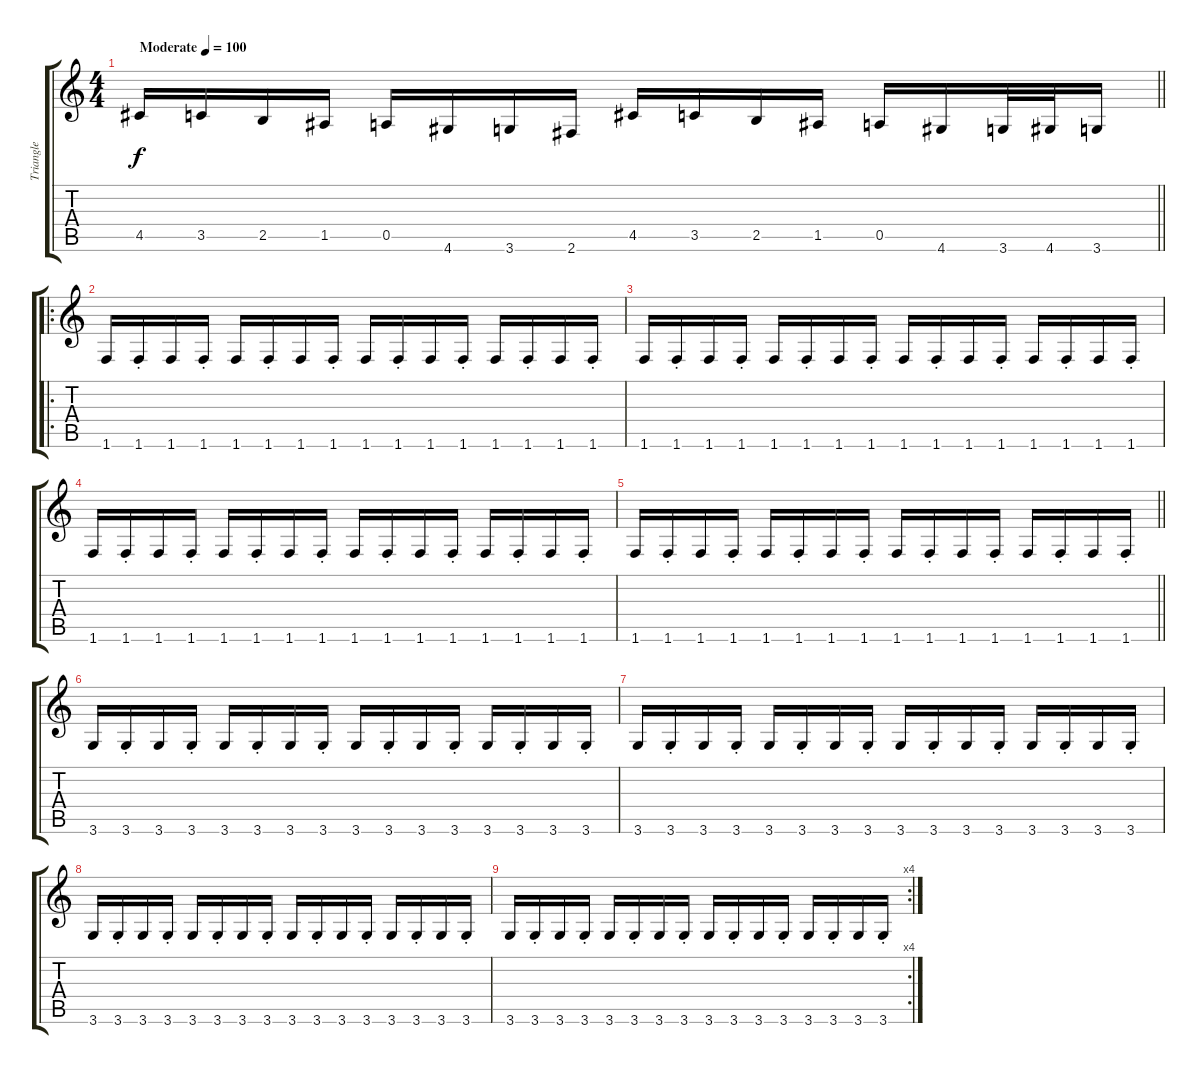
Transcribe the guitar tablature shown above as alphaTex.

\track ("Triangle" "Triangle") {instrument electricbassfinger}
\staff {score tabs}
\tuning (E4 B3 G3 D3 A2 E2) {hide}
\ts (4 4)
\tempo (100 "Moderate")
\clef g2
\barLineRight lightlight
\ks c
4.5.16{dy f instrument electricbassfinger} 3.5.16 2.5.16 1.5.16 0.5.16 4.6.16 3.6.16 2.6.16 4.5.16 3.5.16 2.5.16 1.5.16 0.5.16 4.6.16 3.6.32 4.6.32 3.6.16 |
\ro
\section ("" "")
1.6.16 1.6{st}.16 1.6.16 1.6{st}.16 1.6.16 1.6{st}.16 1.6.16 1.6{st}.16 1.6.16 1.6{st}.16 1.6.16 1.6{st}.16 1.6.16 1.6{st}.16 1.6.16 1.6{st}.16 |
1.6.16 1.6{st}.16 1.6.16 1.6{st}.16 1.6.16 1.6{st}.16 1.6.16 1.6{st}.16 1.6.16 1.6{st}.16 1.6.16 1.6{st}.16 1.6.16 1.6{st}.16 1.6.16 1.6{st}.16 |
1.6.16 1.6{st}.16 1.6.16 1.6{st}.16 1.6.16 1.6{st}.16 1.6.16 1.6{st}.16 1.6.16 1.6{st}.16 1.6.16 1.6{st}.16 1.6.16 1.6{st}.16 1.6.16 1.6{st}.16 |
\barLineRight lightlight
1.6.16 1.6{st}.16 1.6.16 1.6{st}.16 1.6.16 1.6{st}.16 1.6.16 1.6{st}.16 1.6.16 1.6{st}.16 1.6.16 1.6{st}.16 1.6.16 1.6{st}.16 1.6.16 1.6{st}.16 |
\section ("" "")
3.6.16 3.6{st}.16 3.6.16 3.6{st}.16 3.6.16 3.6{st}.16 3.6.16 3.6{st}.16 3.6.16 3.6{st}.16 3.6.16 3.6{st}.16 3.6.16 3.6{st}.16 3.6.16 3.6{st}.16 |
3.6.16 3.6{st}.16 3.6.16 3.6{st}.16 3.6.16 3.6{st}.16 3.6.16 3.6{st}.16 3.6.16 3.6{st}.16 3.6.16 3.6{st}.16 3.6.16 3.6{st}.16 3.6.16 3.6{st}.16 |
3.6.16 3.6{st}.16 3.6.16 3.6{st}.16 3.6.16 3.6{st}.16 3.6.16 3.6{st}.16 3.6.16 3.6{st}.16 3.6.16 3.6{st}.16 3.6.16 3.6{st}.16 3.6.16 3.6{st}.16 |
\rc 4
3.6.16 3.6{st}.16 3.6.16 3.6{st}.16 3.6.16 3.6{st}.16 3.6.16 3.6{st}.16 3.6.16 3.6{st}.16 3.6.16 3.6{st}.16 3.6.16 3.6{st}.16 3.6.16 3.6{st}.16
